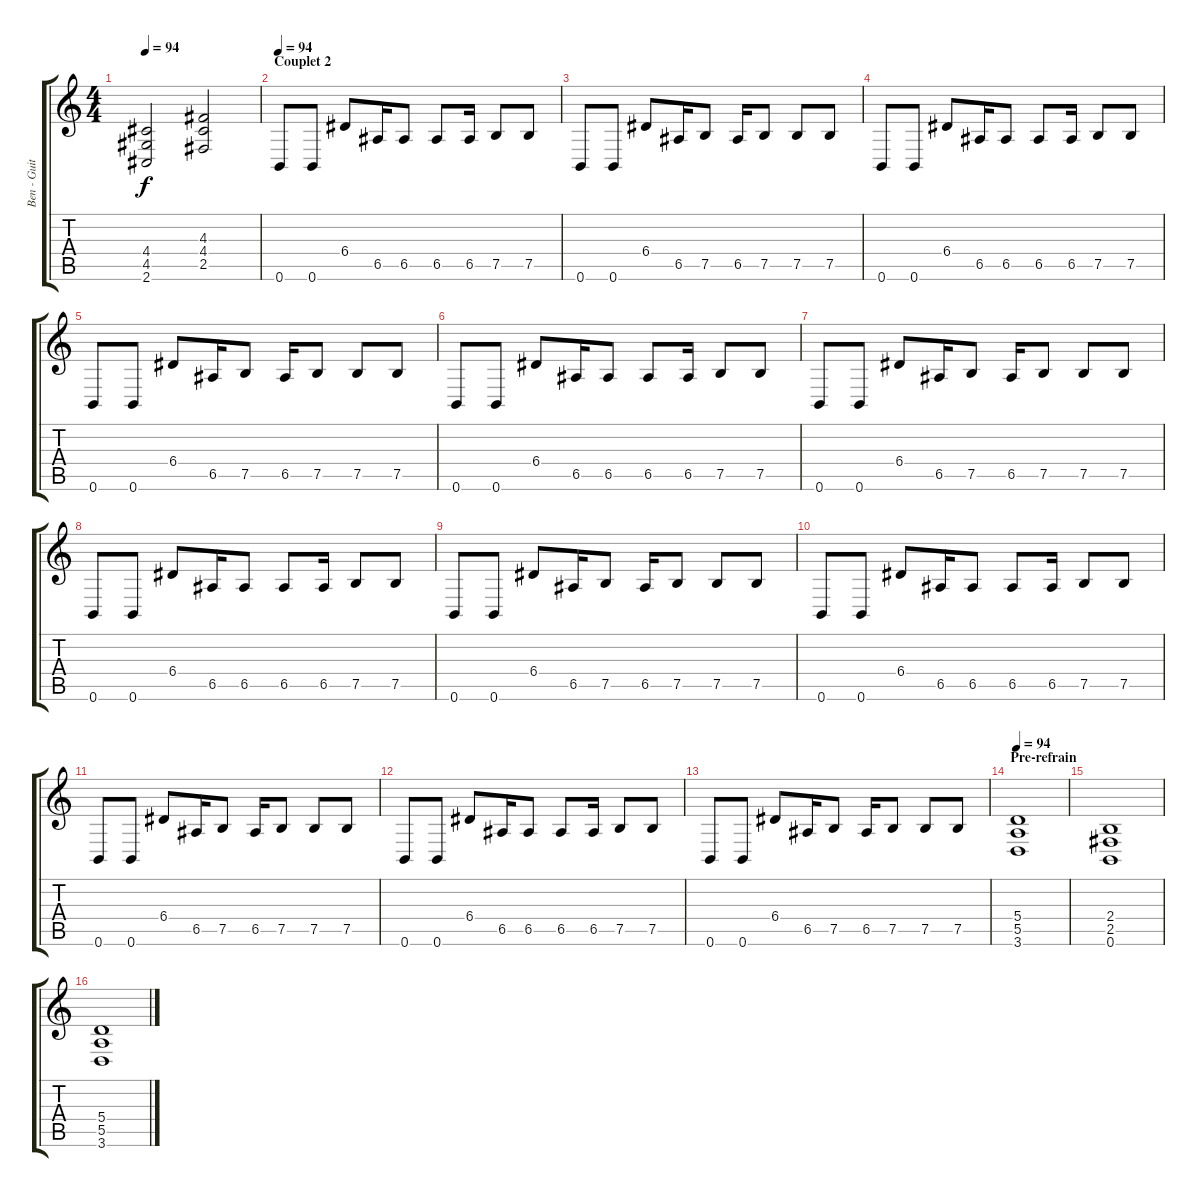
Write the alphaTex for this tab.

\track ("Ben - Guitare" "Ben - Guit") {instrument distortionguitar}
\staff {score tabs}
\tuning (B3 Gb3 D3 A2 E2 B1) {hide}
\ts (4 4)
\tempo 94
\clef g2
\ks c
(4.4 4.5 2.6).2{dy f} (4.3 4.4 2.5).2 |
\section ("" "Couplet 2")
\tempo 94
0.6.8{volume 10 balance 2 instrument distortionguitar} 0.6.8 6.4.8 6.5.16 6.5.8 6.5.8 6.5.16 7.5.8 7.5.8 |
0.6.8 0.6.8 6.4.8 6.5.16 7.5.8 6.5.16 7.5.8 7.5.8 7.5.8 |
0.6.8 0.6.8 6.4.8 6.5.16 6.5.8 6.5.8 6.5.16 7.5.8 7.5.8 |
0.6.8 0.6.8 6.4.8 6.5.16 7.5.8 6.5.16 7.5.8 7.5.8 7.5.8 |
0.6.8 0.6.8 6.4.8 6.5.16 6.5.8 6.5.8 6.5.16 7.5.8 7.5.8 |
0.6.8 0.6.8 6.4.8 6.5.16 7.5.8 6.5.16 7.5.8 7.5.8 7.5.8 |
0.6.8 0.6.8 6.4.8 6.5.16 6.5.8 6.5.8 6.5.16 7.5.8 7.5.8 |
0.6.8 0.6.8 6.4.8 6.5.16 7.5.8 6.5.16 7.5.8 7.5.8 7.5.8 |
0.6.8 0.6.8 6.4.8 6.5.16 6.5.8 6.5.8 6.5.16 7.5.8 7.5.8 |
0.6.8 0.6.8 6.4.8 6.5.16 7.5.8 6.5.16 7.5.8 7.5.8 7.5.8 |
0.6.8 0.6.8 6.4.8 6.5.16 6.5.8 6.5.8 6.5.16 7.5.8 7.5.8 |
0.6.8 0.6.8 6.4.8 6.5.16 7.5.8 6.5.16 7.5.8 7.5.8 7.5.8 |
\section ("" "Pre-refrain")
\tempo 94
(5.4 5.5 3.6).1{volume 10 balance 2 instrument distortionguitar} |
(2.4 2.5 0.6).1 |
(5.4 5.5 3.6).1
